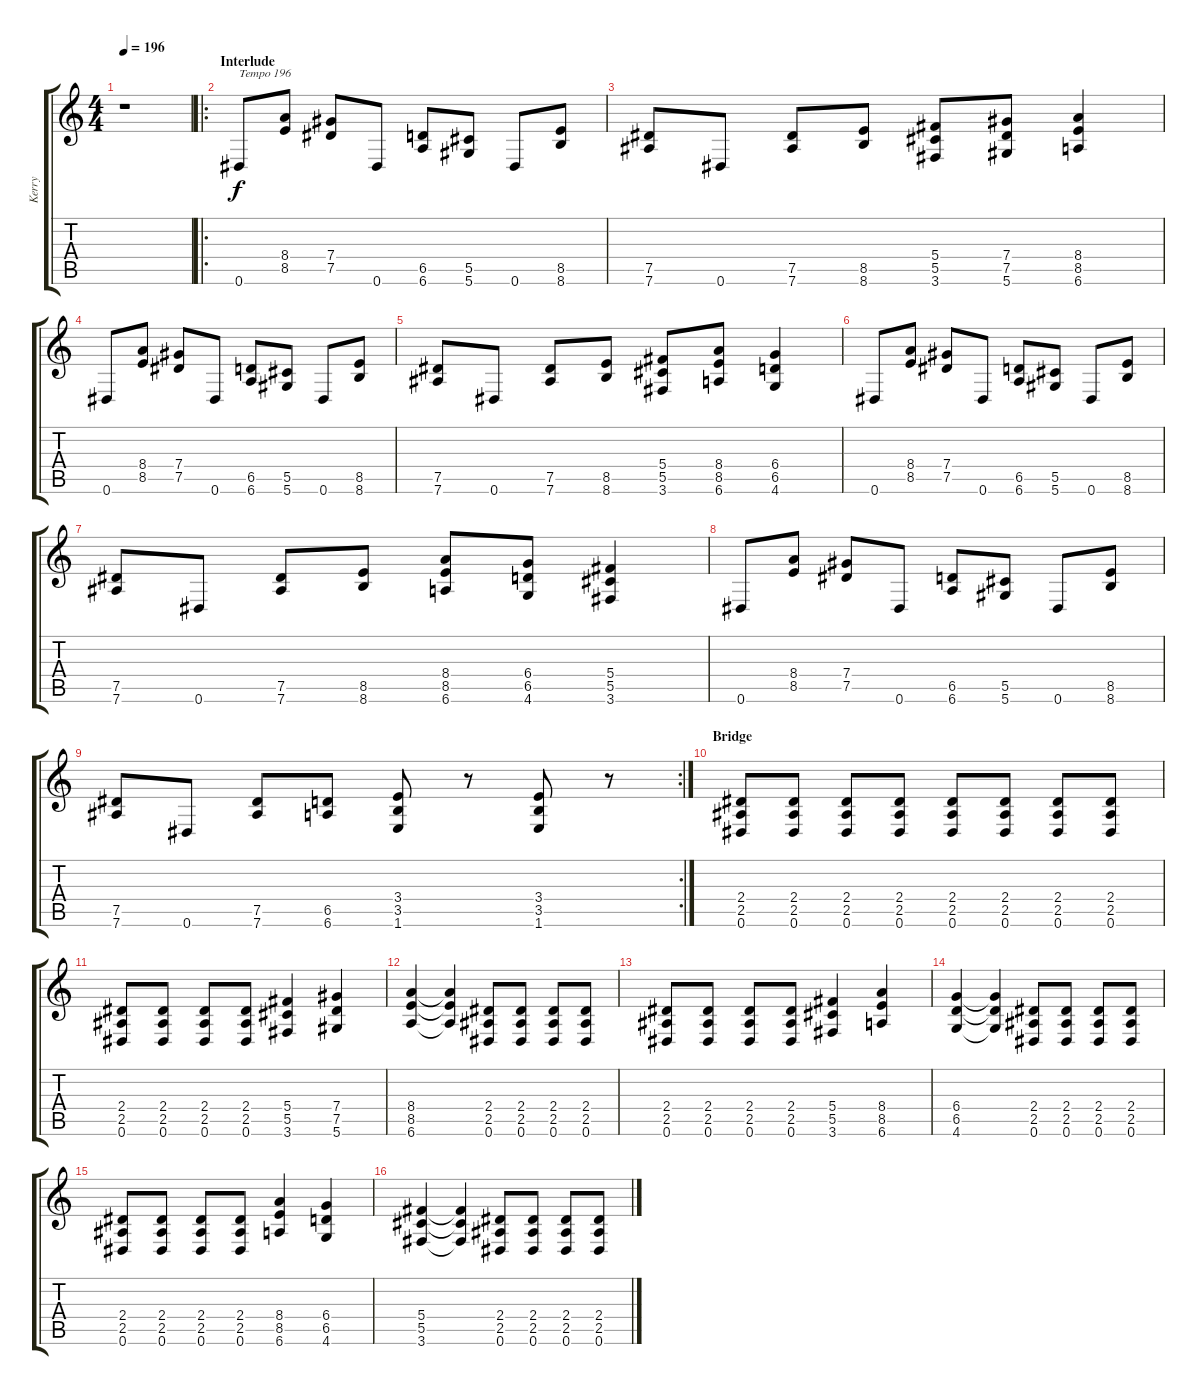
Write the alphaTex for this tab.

\track ("Kerry" "Kerry") {instrument distortionguitar}
\staff {score tabs}
\tuning (Eb4 Bb3 Gb3 Db3 Ab2 Eb2) {hide}
\ts (4 4)
\tempo 196
\clef g2
\ks c
r.1{dy f} |
\ro
\section ("" "Interlude")
0.6.8{txt "Tempo 196"} (8.4 8.5).8 (7.4 7.5).8 0.6.8 (6.5 6.6).8 (5.5 5.6).8 0.6.8 (8.5 8.6).8 |
(7.5 7.6).8 0.6.8 (7.5 7.6).8 (8.5 8.6).8 (5.4 5.5 3.6).8 (7.4 7.5 5.6).8 (8.4 8.5 6.6).4 |
0.6.8 (8.4 8.5).8 (7.4 7.5).8 0.6.8 (6.5 6.6).8 (5.5 5.6).8 0.6.8 (8.5 8.6).8 |
(7.5 7.6).8 0.6.8 (7.5 7.6).8 (8.5 8.6).8 (5.4 5.5 3.6).8 (8.4 8.5 6.6).8 (6.4 6.5 4.6).4 |
0.6.8 (8.4 8.5).8 (7.4 7.5).8 0.6.8 (6.5 6.6).8 (5.5 5.6).8 0.6.8 (8.5 8.6).8 |
(7.5 7.6).8 0.6.8 (7.5 7.6).8 (8.5 8.6).8 (8.4 8.5 6.6).8 (6.4 6.5 4.6).8 (5.4 5.5 3.6).4 |
0.6.8 (8.4 8.5).8 (7.4 7.5).8 0.6.8 (6.5 6.6).8 (5.5 5.6).8 0.6.8 (8.5 8.6).8 |
\rc 2
(7.5 7.6).8 0.6.8 (7.5 7.6).8 (6.5 6.6).8 (3.4 3.5 1.6).8 r.8 (3.4 3.5 1.6).8 r.8 |
\section ("" "Bridge")
(2.4 2.5 0.6).8 (2.4 2.5 0.6).8 (2.4 2.5 0.6).8 (2.4 2.5 0.6).8 (2.4 2.5 0.6).8 (2.4 2.5 0.6).8 (2.4 2.5 0.6).8 (2.4 2.5 0.6).8 |
(2.4 2.5 0.6).8 (2.4 2.5 0.6).8 (2.4 2.5 0.6).8 (2.4 2.5 0.6).8 (5.4 5.5 3.6).4 (7.4 7.5 5.6).4 |
(8.4 8.5 6.6).4 (8.4{t} 8.5{t} 6.6{t}).4 (2.4 2.5 0.6).8 (2.4 2.5 0.6).8 (2.4 2.5 0.6).8 (2.4 2.5 0.6).8 |
(2.4 2.5 0.6).8 (2.4 2.5 0.6).8 (2.4 2.5 0.6).8 (2.4 2.5 0.6).8 (5.4 5.5 3.6).4 (8.4 8.5 6.6).4 |
(6.4 6.5 4.6).4 (6.4{t} 6.5{t} 4.6{t}).4 (2.4 2.5 0.6).8 (2.4 2.5 0.6).8 (2.4 2.5 0.6).8 (2.4 2.5 0.6).8 |
(2.4 2.5 0.6).8 (2.4 2.5 0.6).8 (2.4 2.5 0.6).8 (2.4 2.5 0.6).8 (8.4 8.5 6.6).4 (6.4 6.5 4.6).4 |
(5.4 5.5 3.6).4 (5.4{t} 5.5{t} 3.6{t}).4 (2.4 2.5 0.6).8 (2.4 2.5 0.6).8 (2.4 2.5 0.6).8 (2.4 2.5 0.6).8
